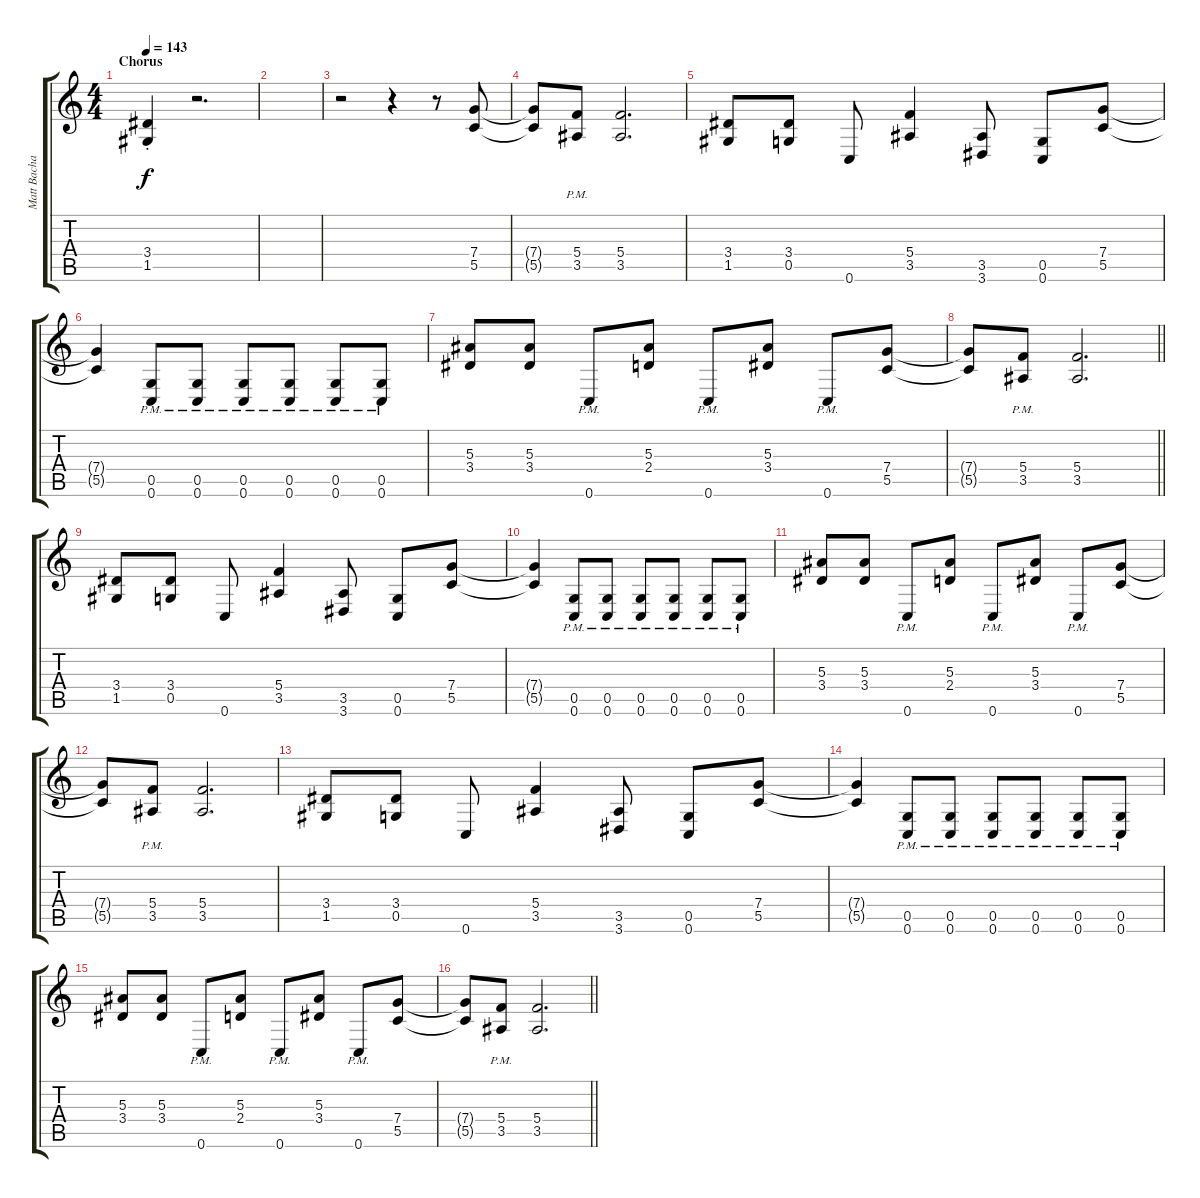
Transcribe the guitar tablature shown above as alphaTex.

\track ("Matt Bachand" "Matt Bacha") {instrument distortionguitar}
\staff {score tabs}
\tuning (D4 A3 F3 C3 G2 C2) {hide}
\ts (4 4)
\section ("" "Chorus")
\tempo 143
\clef g2
\ks c
(3.4{st} 1.5{st}).4{dy f} r.2{d} |
|
r.2 r.4 r.8 (7.4 5.5).8 |
(7.4{t} 5.5{t}).8 (5.4{pm} 3.5{pm}).8 (5.4 3.5).2{d} |
(3.4 1.5).8 (3.4 0.5).8 0.6.8 (5.4 3.5).4 (3.5 3.6).8 (0.5 0.6).8 (7.4 5.5).8 |
(7.4{t} 5.5{t}).4 (0.5{pm} 0.6{pm}).8 (0.5{pm} 0.6{pm}).8 (0.5{pm} 0.6{pm}).8 (0.5{pm} 0.6{pm}).8 (0.5{pm} 0.6{pm}).8 (0.5{pm} 0.6{pm}).8 |
(5.3 3.4).8 (5.3 3.4).8 0.6{pm}.8 (5.3 2.4).8 0.6{pm}.8 (5.3 3.4).8 0.6{pm}.8 (7.4 5.5).8 |
\barLineRight lightlight
(7.4{t} 5.5{t}).8 (5.4{pm} 3.5{pm}).8 (5.4 3.5).2{d} |
(3.4 1.5).8 (3.4 0.5).8 0.6.8 (5.4 3.5).4 (3.5 3.6).8 (0.5 0.6).8 (7.4 5.5).8 |
(7.4{t} 5.5{t}).4 (0.5{pm} 0.6{pm}).8 (0.5{pm} 0.6{pm}).8 (0.5{pm} 0.6{pm}).8 (0.5{pm} 0.6{pm}).8 (0.5{pm} 0.6{pm}).8 (0.5{pm} 0.6{pm}).8 |
(5.3 3.4).8 (5.3 3.4).8 0.6{pm}.8 (5.3 2.4).8 0.6{pm}.8 (5.3 3.4).8 0.6{pm}.8 (7.4 5.5).8 |
(7.4{t} 5.5{t}).8 (5.4{pm} 3.5{pm}).8 (5.4 3.5).2{d} |
(3.4 1.5).8 (3.4 0.5).8 0.6.8 (5.4 3.5).4 (3.5 3.6).8 (0.5 0.6).8 (7.4 5.5).8 |
(7.4{t} 5.5{t}).4 (0.5{pm} 0.6{pm}).8 (0.5{pm} 0.6{pm}).8 (0.5{pm} 0.6{pm}).8 (0.5{pm} 0.6{pm}).8 (0.5{pm} 0.6{pm}).8 (0.5{pm} 0.6{pm}).8 |
(5.3 3.4).8 (5.3 3.4).8 0.6{pm}.8 (5.3 2.4).8 0.6{pm}.8 (5.3 3.4).8 0.6{pm}.8 (7.4 5.5).8 |
\barLineRight lightlight
(7.4{t} 5.5{t}).8 (5.4{pm} 3.5{pm}).8 (5.4 3.5).2{d}
